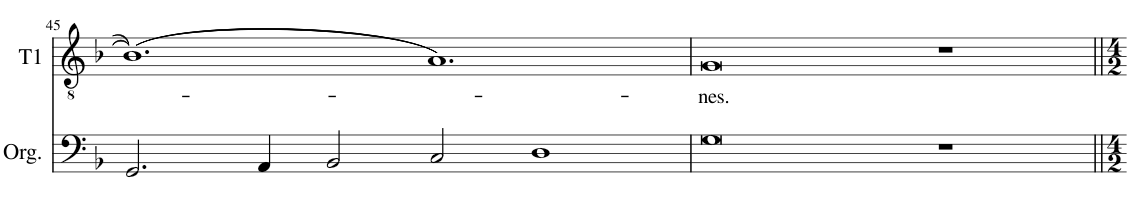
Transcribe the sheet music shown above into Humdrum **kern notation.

**kern	**kern	**text
*part2	*part1	*part1
*staff2	*staff1	*staff1
*I"Orgue	*I"Ténor 1	*
*I'Org.	*I'T1	*
!!LO:PB:g=z
*clefF4	*clefGv2	*
*k[b-]	*k[b-]	*
*M6/2	*M6/2	*
=45	=45	=45
2.GG/	(>(>1.B-	.
4AA/	.	.
2BB-/	.	.
2C/	1.A))	.
1D	.	.
=46	=46	=46
!	!	!LO:LY:b
0G	0G	-nes.
1r	1r	.
=||	=||	=||
*-	*-	*-
